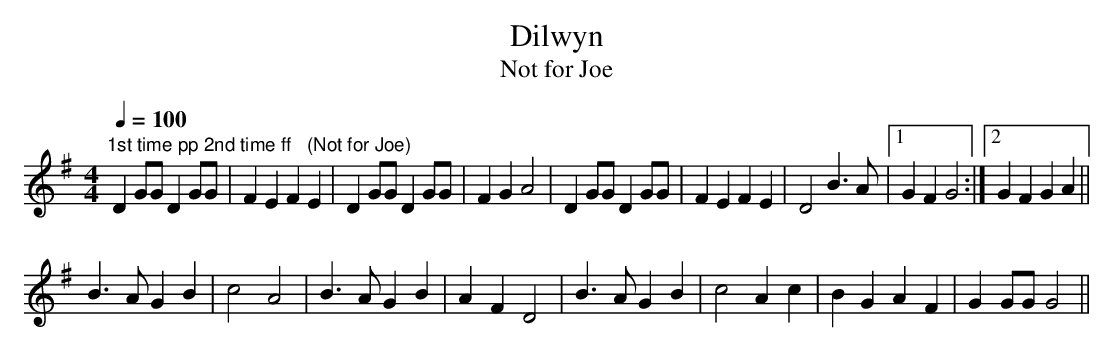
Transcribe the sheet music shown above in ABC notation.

X:1
T:Dilwyn
T:Not for Joe
M:4/4
L:1/4
Q:100
K:G
"1st time pp 2nd time ff   (Not for Joe)"
DG/G/DG/G/|FEFE|DG/G/DG/G/|FGA2|DG/G/DG/G/|FEFE|D2B>A|1GFG2:|2GFGA||!
B>AGB|c2A2|B>AGB|AFD2|B>AGB|c2Ac|BGAF|GG/G/G2||
